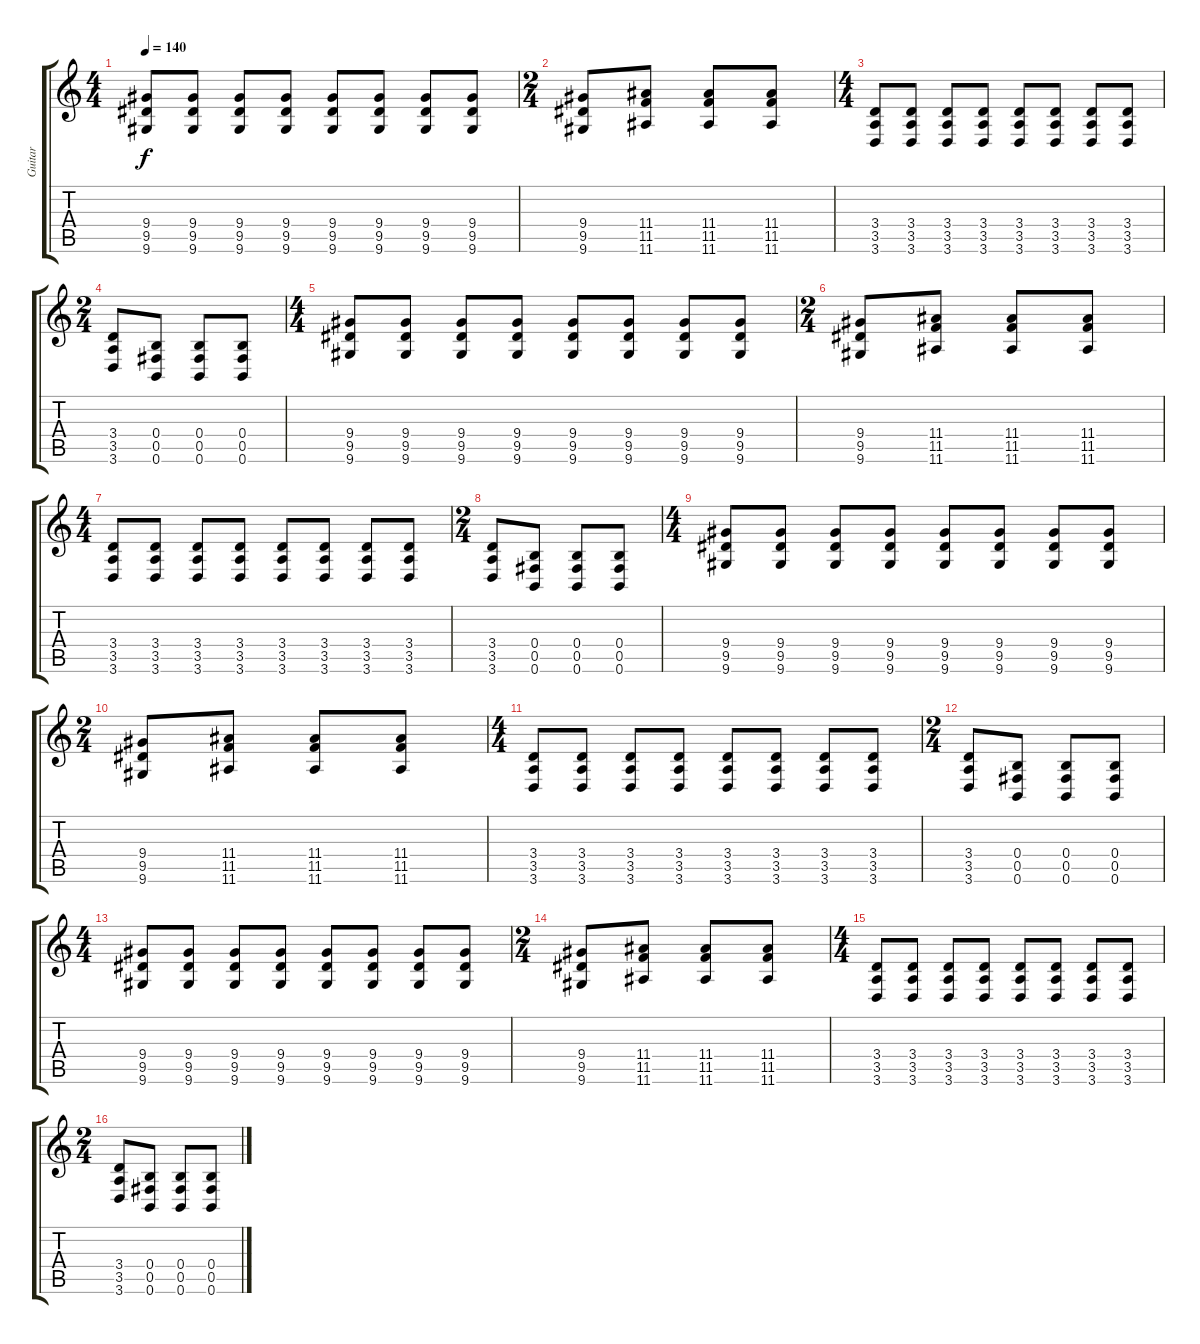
\track ("Guitar" "Guitar") {instrument distortionguitar}
\staff {score tabs}
\tuning (Db4 Ab3 E3 B2 Gb2 B1) {hide}
\ts (4 4)
\tempo 140
\clef g2
\ks c
(9.4 9.5 9.6).8{dy f} (9.4 9.5 9.6).8 (9.4 9.5 9.6).8 (9.4 9.5 9.6).8 (9.4 9.5 9.6).8 (9.4 9.5 9.6).8 (9.4 9.5 9.6).8 (9.4 9.5 9.6).8 |
\ts (2 4)
(9.4 9.5 9.6).8 (11.4 11.5 11.6).8 (11.4 11.5 11.6).8 (11.4 11.5 11.6).8 |
\ts (4 4)
(3.4 3.5 3.6).8 (3.4 3.5 3.6).8 (3.4 3.5 3.6).8 (3.4 3.5 3.6).8 (3.4 3.5 3.6).8 (3.4 3.5 3.6).8 (3.4 3.5 3.6).8 (3.4 3.5 3.6).8 |
\ts (2 4)
(3.4 3.5 3.6).8 (0.4 0.5 0.6).8 (0.4 0.5 0.6).8 (0.4 0.5 0.6).8 |
\ts (4 4)
(9.4 9.5 9.6).8 (9.4 9.5 9.6).8 (9.4 9.5 9.6).8 (9.4 9.5 9.6).8 (9.4 9.5 9.6).8 (9.4 9.5 9.6).8 (9.4 9.5 9.6).8 (9.4 9.5 9.6).8 |
\ts (2 4)
(9.4 9.5 9.6).8 (11.4 11.5 11.6).8 (11.4 11.5 11.6).8 (11.4 11.5 11.6).8 |
\ts (4 4)
(3.4 3.5 3.6).8 (3.4 3.5 3.6).8 (3.4 3.5 3.6).8 (3.4 3.5 3.6).8 (3.4 3.5 3.6).8 (3.4 3.5 3.6).8 (3.4 3.5 3.6).8 (3.4 3.5 3.6).8 |
\ts (2 4)
(3.4 3.5 3.6).8 (0.4 0.5 0.6).8 (0.4 0.5 0.6).8 (0.4 0.5 0.6).8 |
\ts (4 4)
(9.4 9.5 9.6).8 (9.4 9.5 9.6).8 (9.4 9.5 9.6).8 (9.4 9.5 9.6).8 (9.4 9.5 9.6).8 (9.4 9.5 9.6).8 (9.4 9.5 9.6).8 (9.4 9.5 9.6).8 |
\ts (2 4)
(9.4 9.5 9.6).8 (11.4 11.5 11.6).8 (11.4 11.5 11.6).8 (11.4 11.5 11.6).8 |
\ts (4 4)
(3.4 3.5 3.6).8 (3.4 3.5 3.6).8 (3.4 3.5 3.6).8 (3.4 3.5 3.6).8 (3.4 3.5 3.6).8 (3.4 3.5 3.6).8 (3.4 3.5 3.6).8 (3.4 3.5 3.6).8 |
\ts (2 4)
(3.4 3.5 3.6).8 (0.4 0.5 0.6).8 (0.4 0.5 0.6).8 (0.4 0.5 0.6).8 |
\ts (4 4)
(9.4 9.5 9.6).8 (9.4 9.5 9.6).8 (9.4 9.5 9.6).8 (9.4 9.5 9.6).8 (9.4 9.5 9.6).8 (9.4 9.5 9.6).8 (9.4 9.5 9.6).8 (9.4 9.5 9.6).8 |
\ts (2 4)
(9.4 9.5 9.6).8 (11.4 11.5 11.6).8 (11.4 11.5 11.6).8 (11.4 11.5 11.6).8 |
\ts (4 4)
(3.4 3.5 3.6).8 (3.4 3.5 3.6).8 (3.4 3.5 3.6).8 (3.4 3.5 3.6).8 (3.4 3.5 3.6).8 (3.4 3.5 3.6).8 (3.4 3.5 3.6).8 (3.4 3.5 3.6).8 |
\ts (2 4)
(3.4 3.5 3.6).8 (0.4 0.5 0.6).8 (0.4 0.5 0.6).8 (0.4 0.5 0.6).8
